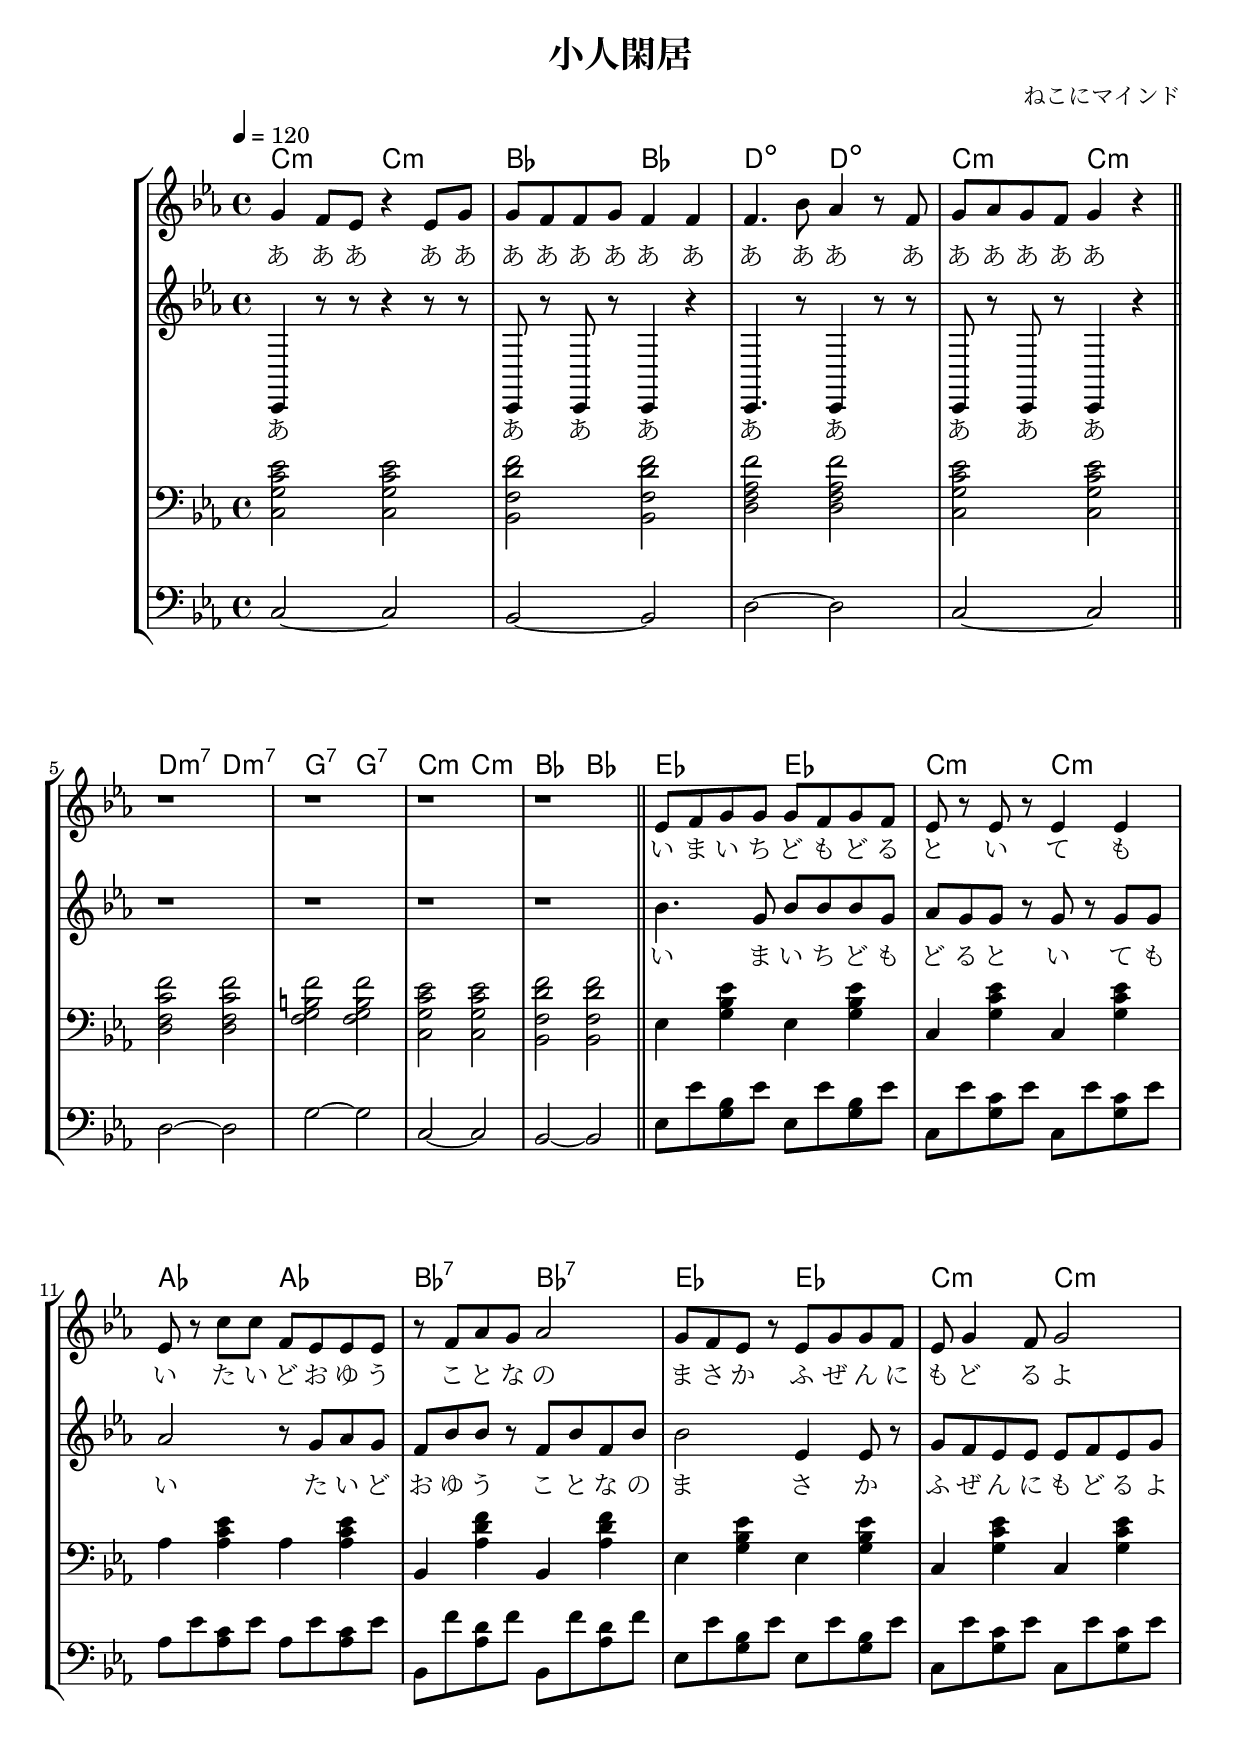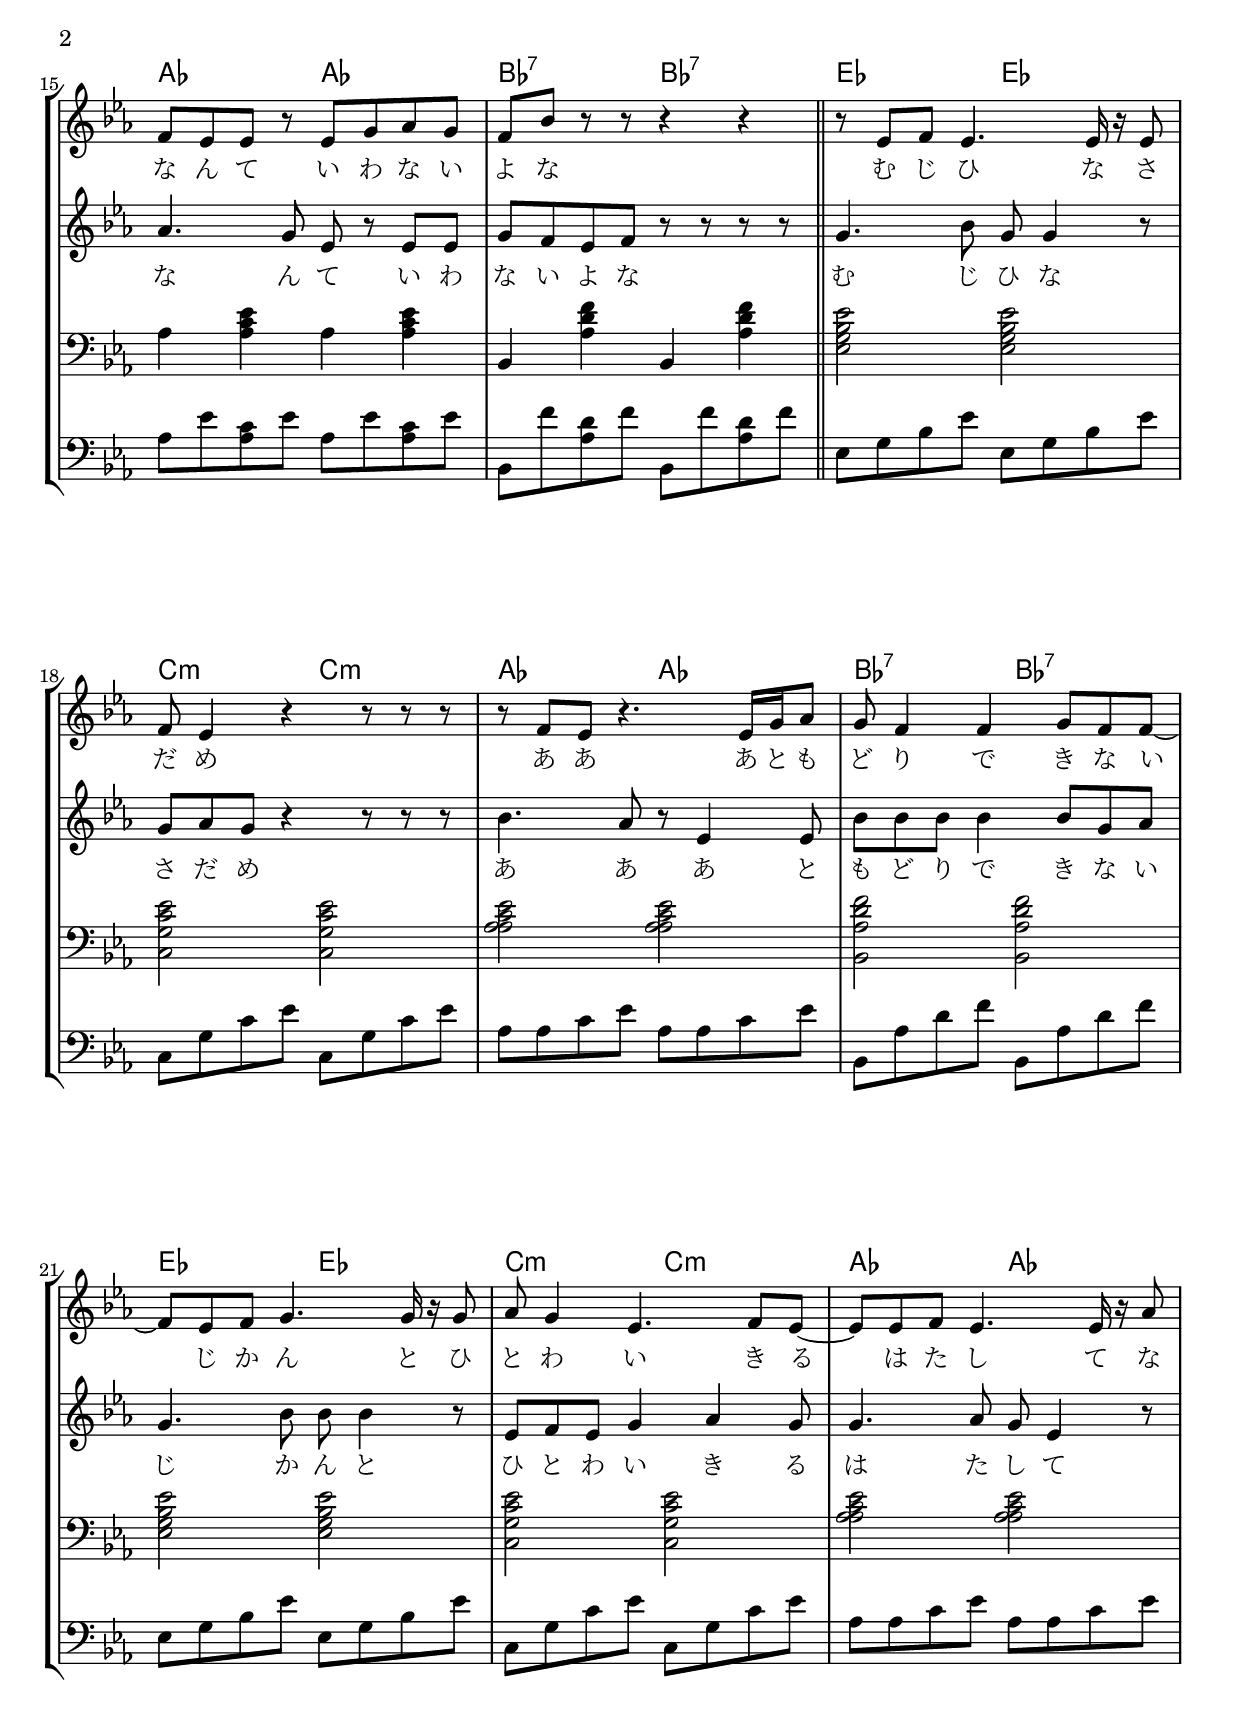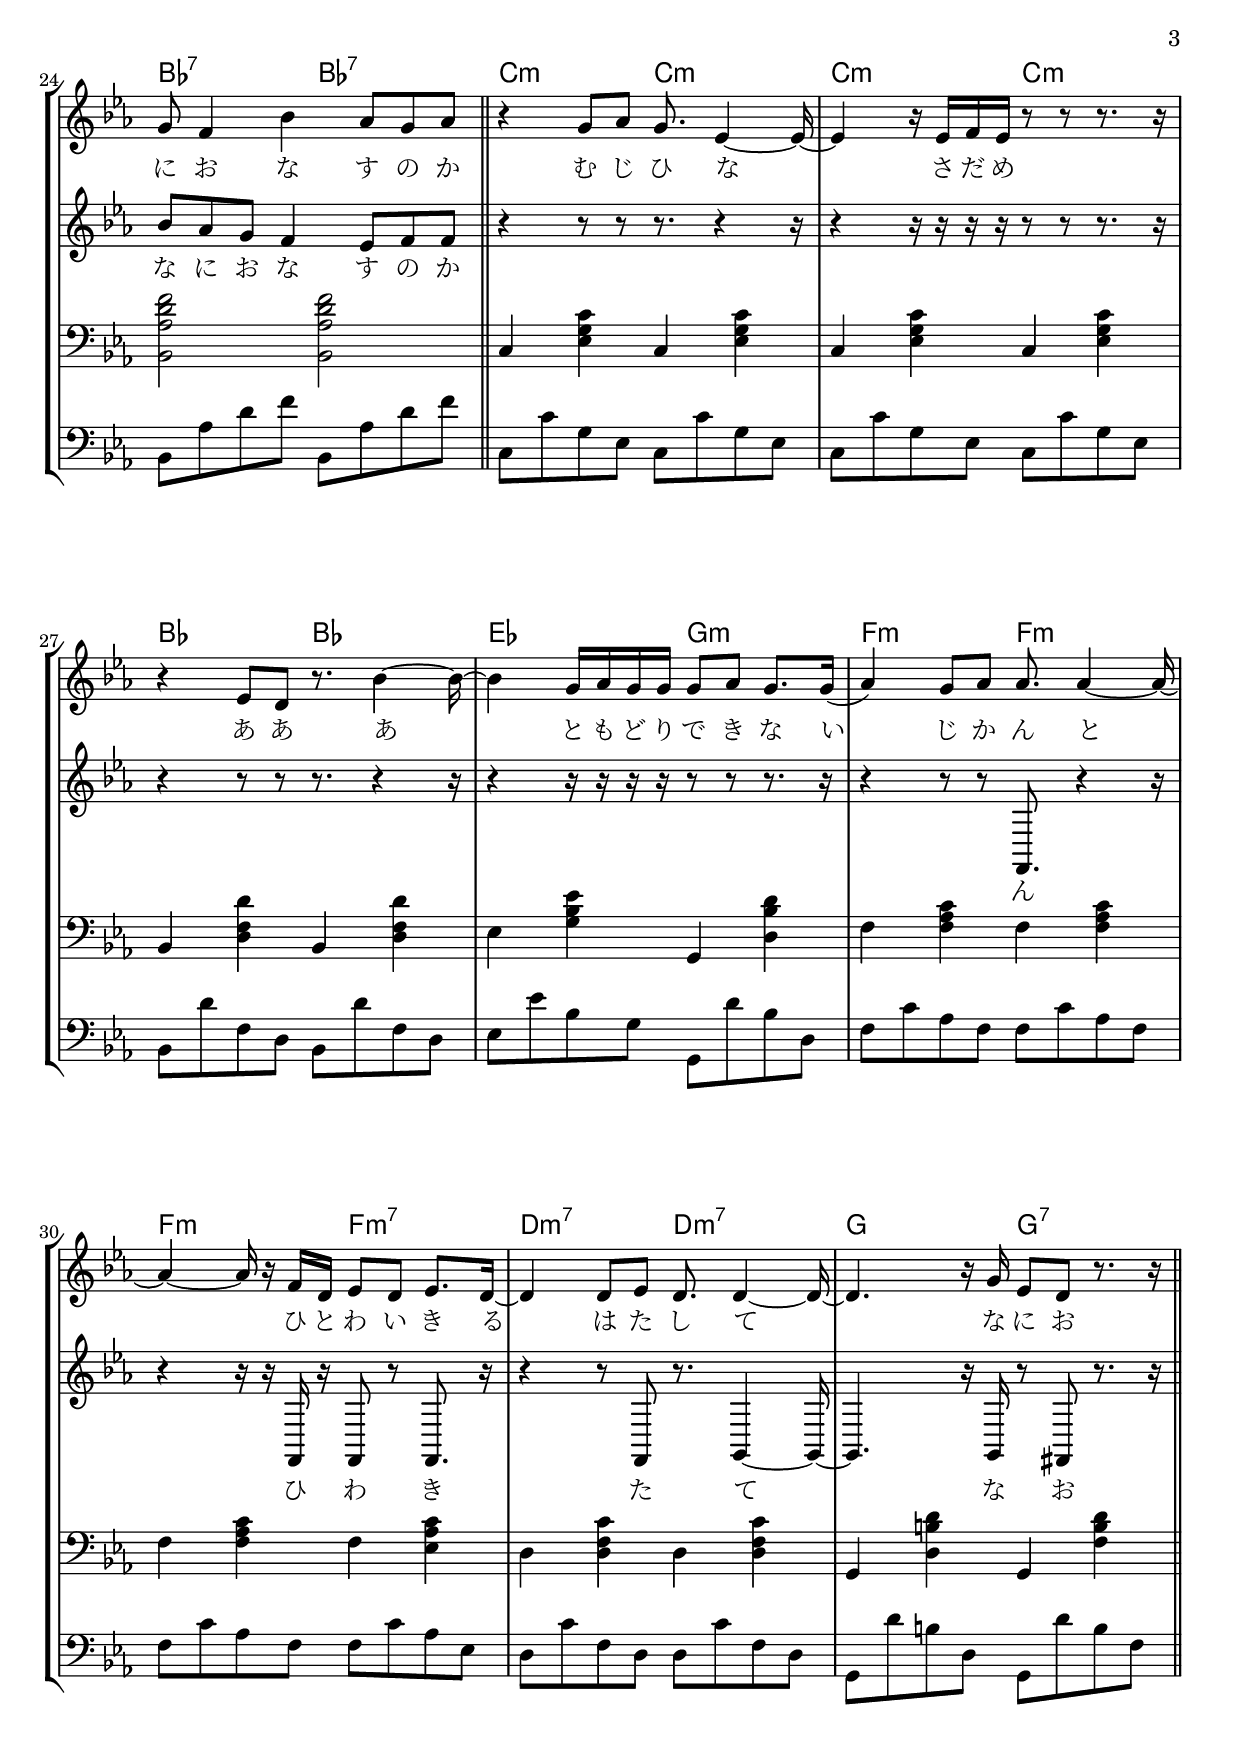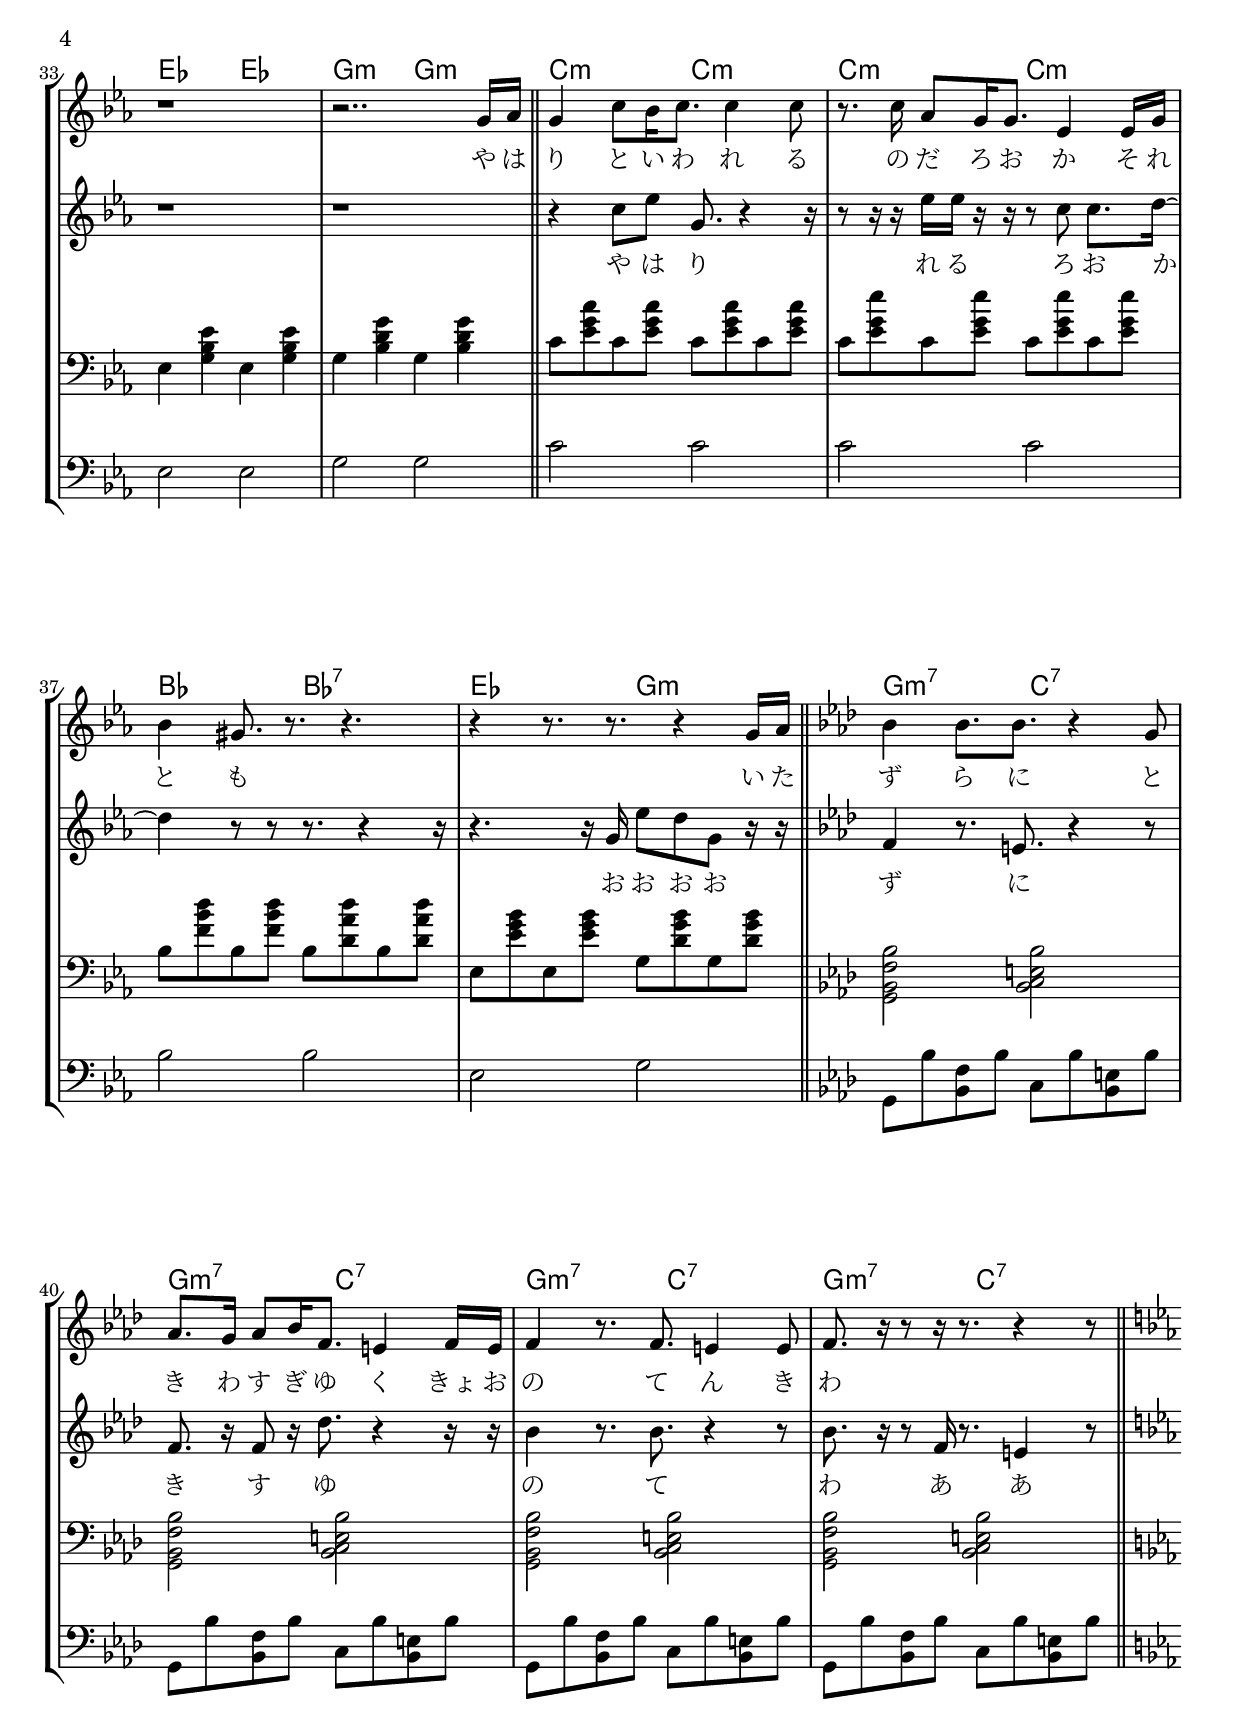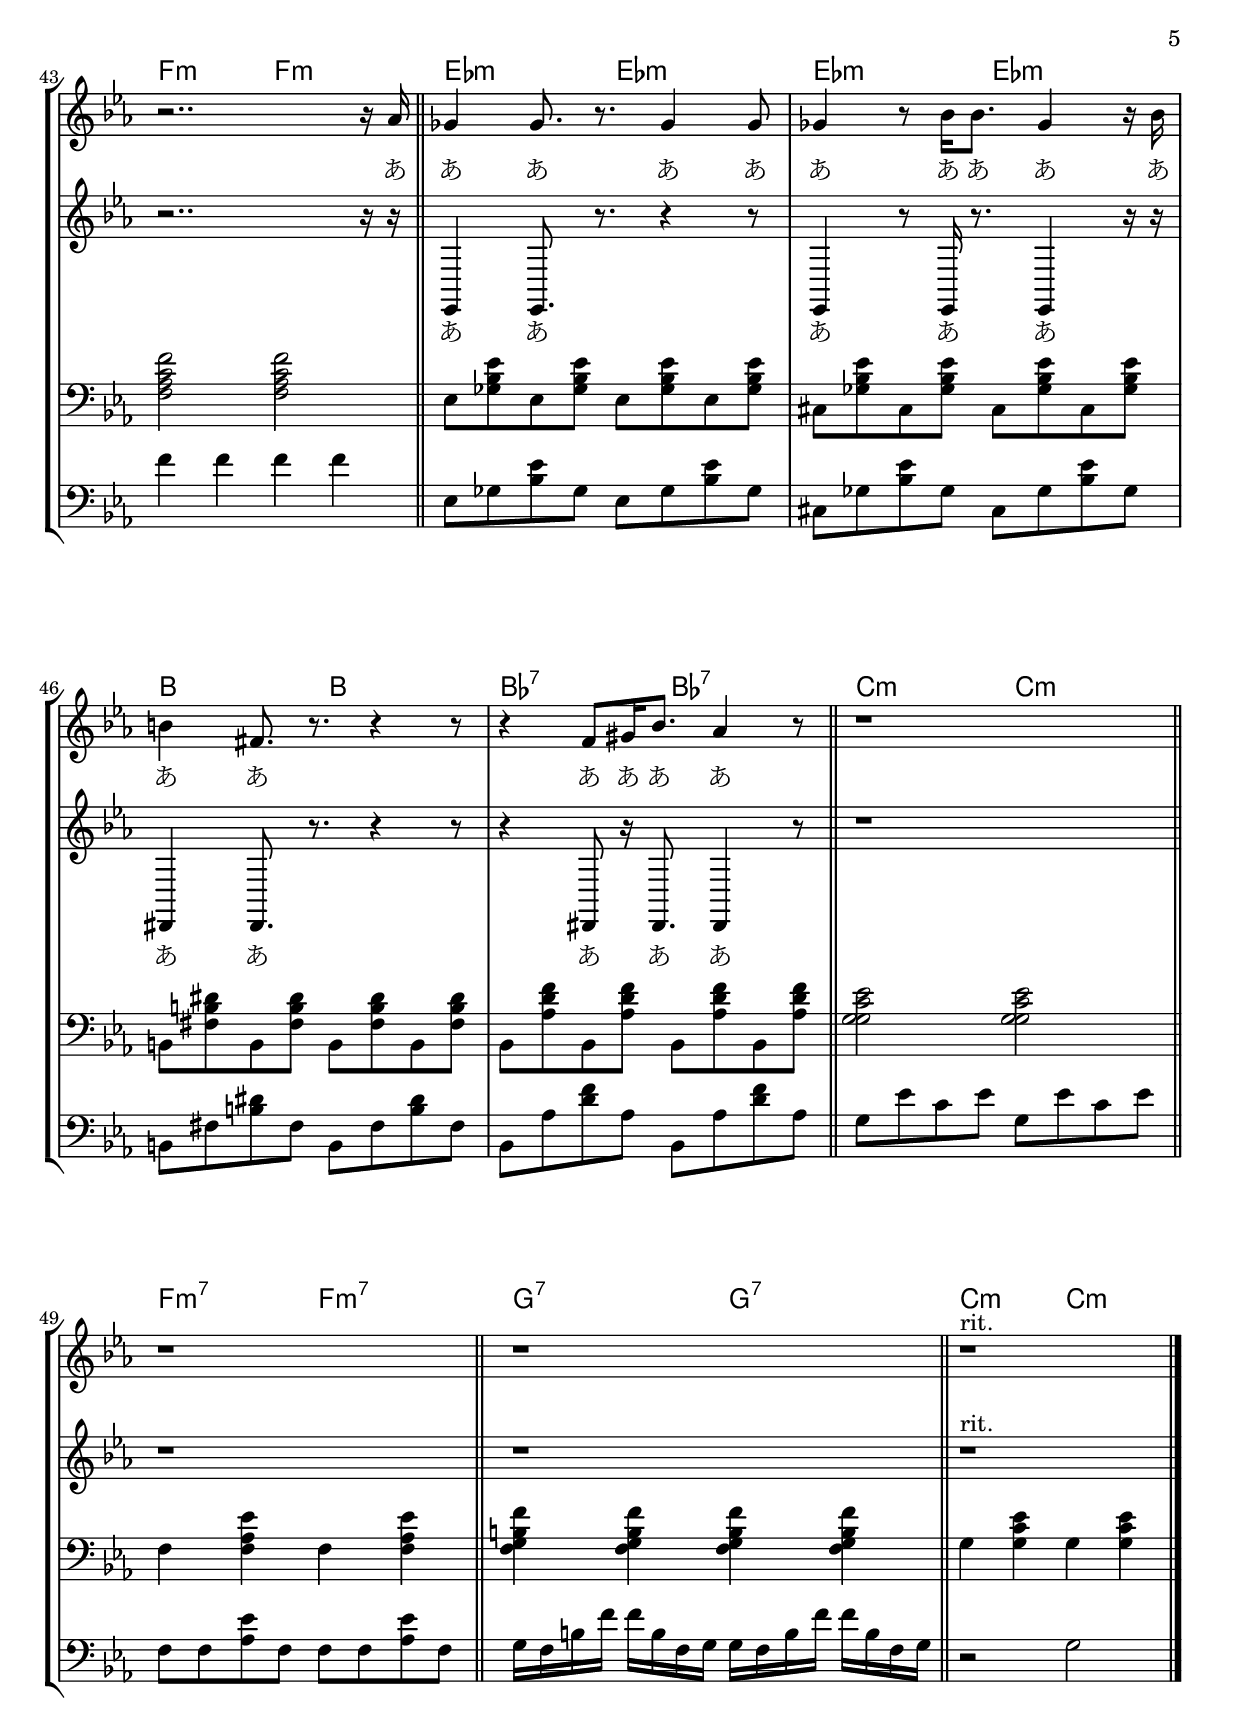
\version "2.12.1"

\header {
	title = \markup {小人閑居}
	composer = \markup \center-column {ねこにマインド}
}

harmony = \chordmode {
	c2:m c:m bes bes d:dim d:dim c:m c:m 

	d:m7 d:m7 g:7 g:7 c:m c:m bes bes 

	es es c:m c:m as as bes:7 bes:7 es es c:m c:m as as bes:7 bes:7 

	es es c:m c:m as as bes:7 bes:7 es es c:m c:m as as bes:7 bes:7 

	c:m c:m c:m c:m bes bes es g:m f:m f:m f:m f:min7 d:min7 d:min7 g g:7 

	es es g:m g:m 

	c:m c:m c:m c:m bes bes:7 es g:m 

	g:min7 c:7 g:min7 c:7 g:min7 c:7 g:min7 c:7 

	f:m f:m 

	es:m es:m es:m es:m b b bes:7 bes:7 

	c:m c:m 

	f:min7 f:min7 

	g:7 g:7 

	c:m c:m 
}

melody = {
	\set Staff.midiInstrument = #"Seashore"
	\set Staff.midiMinimumVolume = #0.7
	\set Staff.midiMaximumVolume = #0.9
		\key es \major
	\tempo 4 = 120
g'4  f'8  es'8  r4  es'8  g'8 
	g'8  f'8  f'8  g'8  f'4  f'4 
	f'4.  bes'8  as'4  r8  f'8 
	g'8  as'8  g'8  f'8  g'4  r4
	r1 | r1 | r1 | r1   
	\set Staff.midiInstrument = #"mmi0.45"
	\set Staff.midiMinimumVolume = #0.7
	\set Staff.midiMaximumVolume = #0.9
	es'8  f'8  g'8  g'8  g'8  f'8  g'8  f'8 
	es'8  r8  es'8  r8  es'4  es'4 
	es'8  r8  c''8  c''8  f'8  es'8  es'8  es'8 
	r8  f'8  as'8  g'8  as'2 
	g'8  f'8  es'8  r8  es'8  g'8  g'8  f'8 
	es'8  g'4  f'8  g'2 
	f'8  es'8  es'8  r8  es'8  g'8  as'8  g'8 
	f'8  bes'8  r8  r8  r4  r4
	\set Staff.midiInstrument = #"mmi0.45"
	\set Staff.midiMinimumVolume = #0.7
	\set Staff.midiMaximumVolume = #0.9
	r8 es'8  f'8  es'4.  es'16  r16  es'8 
	f'8  es'4  r4  r8  r8  r8 
	r8  f'8  es'8  r4.  es'16  g'16  as'8 
	g'8  f'4  f'4  g'8  f'8  f'8~ 
	f'8  es'8  f'8  g'4.  g'16  r16  g'8 
	as'8  g'4  es'4.  f'8  es'8~ 
	es'8  es'8  f'8  es'4.  es'16  r16  as'8 
	g'8  f'4  bes'4  as'8  g'8  as'8
	\set Staff.midiInstrument = #"Flute"
	\set Staff.midiMinimumVolume = #0.7
	\set Staff.midiMaximumVolume = #0.9
	r4 g'8  as'8  g'8.  es'4~es'16~ 
	es'4  r16  es'16  f'16  es'16  r8  r8  r8.  r16 
	r4  es'8  d'8  r8.  bes'4~bes'16~ 
	bes'4  g'16  as'16  g'16  g'16  g'8  as'8  g'8.  g'16 
	(as'4)  g'8  as'8  as'8.  as'4~as'16~ 
	as'4~as'16  r16  f'16  d'16  es'8  d'8  es'8.  d'16~ 
	d'4  d'8  es'8  d'8.  d'4~d'16~ 
	d'4.  r16  g'16  es'8  d'8  r8.  r16
	r1 | r2.. 
	\set Staff.midiInstrument = #"mmi0.45"
	\set Staff.midiMinimumVolume = #0.7
	\set Staff.midiMaximumVolume = #0.9
	g'16  as'16 
	g'4  c''8  bes'16  c''8.  c''4  c''8 
	r8.  c''16  as'8  g'16  g'8.  es'4  es'16  g'16 
	bes'4  gis'8.  r8.  r4. 
	r4  r8.  r8.  	r4 	\set Staff.midiInstrument = #"mmi0.45"
	\set Staff.midiMinimumVolume = #0.7
	\set Staff.midiMaximumVolume = #0.9
	g'16  as'16 
		\key as \major
bes'4  bes'8.  bes'8.  r4  g'8 
	as'8.  g'16  as'8  bes'16  f'8.  e'4  f'16  e'16 
	f'4  r8.  f'8.  e'4  e'8 
	f'8.  r16  r8  r16  r8.  r4  	r8 	\key es \major
	r2.. 
	\set Staff.midiInstrument = #"Trombone"
	\set Staff.midiMinimumVolume = #0.7
	\set Staff.midiMaximumVolume = #0.9
	r16  as'16 
	ges'4  ges'8.  r8.  ges'4  ges'8 
	ges'4  r8  bes'16  bes'8.  ges'4  r16  bes'16 
	b'4  fis'8.  r8.  r4  r8 
	r4  f'8  gis'16  bes'8.  as'4  	r8 	r1   
	r1   
	r1   
	r1^"rit." \bar "|."
}

words = \lyricmode {
	あ  あ  あ  あ  あ  あ  あ  あ  あ  あ  あ  あ  あ  あ  あ  あ  あ  あ  あ  あ  
	
	い  ま  い  ち  ど  も  ど  る  と  い  て  も  い  た  い  ど  お  ゆ  う  こ  と  な  の  ま  さ  か  ふ  ぜ  ん  に  も  ど  る  よ  な  ん  て  い  わ  な  い  よ  な  
	む  じ  ひ  な  さ  だ  め  あ  あ  あ  と  も  ど  り  で  き  な  い  じ  か  ん  と  ひ  と  わ  い  き  る  は  た  し  て  な  に  お  な  す  の  か  
	む  じ  ひ  な  さ  だ  め  あ  あ  あ  と  も  ど  り  で  き  な  い  じ  か  ん  と  ひ  と  わ  い  き  る  は  た  し  て  な  に  お  
	
	や  は  り  と  い  わ  れ  る  の  だ  ろ  お  か  そ  れ  と  も  
	い  た  ず  ら  に  と  き  わ  す  ぎ  ゆ  く  きょ  お  の  て  ん  き  わ  
	
	あ  あ  あ  あ  あ  あ  あ  あ  あ  あ  あ  あ  あ  あ  あ  あ  
	
	
	
	
}

secondmelody = {
	\set Staff.midiInstrument = #"Electric Grand"
	\set Staff.midiMinimumVolume = #0.7
	\set Staff.midiMaximumVolume = #0.9
		\key es \major
	\tempo 4 = 120
c,4  r8  r8  r4  r8  r8 
	c,8  r8  c,8  r8  c,4  r4 
	c,4.  r8  c,4  r8  r8 
	c,8  r8  c,8  r8  c,4  r4
	r1 | r1 | r1 | r1   
	\set Staff.midiInstrument = #"Electric Grand"
	\set Staff.midiMinimumVolume = #0.7
	\set Staff.midiMaximumVolume = #0.9
	bes'4.  g'8  bes'8  bes'8  bes'8  g'8 
	as'8  g'8  g'8  r8  g'8  r8  g'8  g'8 
	as'2  r8  g'8  as'8  g'8 
	f'8  bes'8  bes'8  r8  f'8  bes'8  f'8  bes'8 
	bes'2  es'4  es'8  r8 
	g'8  f'8  es'8  es'8  es'8  f'8  es'8  g'8 
	as'4.  g'8  es'8  r8  es'8  es'8 
	g'8  f'8  es'8  f'8  r8  r8  r8  r8
	\set Staff.midiInstrument = #"fss0.35"
	\set Staff.midiMinimumVolume = #0.7
	\set Staff.midiMaximumVolume = #0.9
	g'4.  bes'8  g'8  g'4  r8 
	g'8  as'8  g'8  r4  r8  r8  r8 
	bes'4.  as'8  r8  es'4  es'8 
	bes'8  bes'8  bes'8  bes'4  bes'8  g'8  as'8 
	g'4.  bes'8  bes'8  bes'4  r8 
	es'8  f'8  es'8  g'4  as'4  g'8 
	g'4.  as'8  g'8  es'4  r8 
	bes'8  as'8  g'8  f'4  es'8  f'8  f'8
	\set Staff.midiInstrument = #"Acoustic Bass"
	\set Staff.midiMinimumVolume = #0.7
	\set Staff.midiMaximumVolume = #0.9
	r4 r8  r8  r8.  r4 r16 
	r4  r16  r16  r16  r16  r8  r8  r8.  r16 
	r4  r8  r8  r8.  r4 r16 
	r4  r16  r16  r16  r16  r8  r8  r8.  r16 
	r4  r8  r8  f,8.  r4 r16 
	r4 r16  r16  f,16  r16  f,8  r8  f,8.  r16 
	r4  r8  f,8  r8.  g,4~g,16~ 
	g,4.  r16  g,16  r8  fis,8  r8.  r16
	r1 | r1   
	\set Staff.midiInstrument = #"Harpsichord"
	\set Staff.midiMinimumVolume = #0.7
	\set Staff.midiMaximumVolume = #0.9
	r4 c''8  es''8  g'8.  r4 r16 
	r8  r16  r16  es''16  es''16  r16  r16  r8  c''8  c''8.  d''16~ 
	d''4  r8  r8  r8.  r4 r16 
	r4.  r16  g'16  es''8  d''8  g'8  	\set Staff.midiInstrument = #"Electric Grand"
	\set Staff.midiMinimumVolume = #0.7
	\set Staff.midiMaximumVolume = #0.9
	r16  r16 
		\key as \major
f'4  r8.  e'8.  r4  r8 
	f'8.  r16  f'8  r16  des''8.  r4  r16  r16 
	bes'4  r8.  bes'8.  r4  r8 
	bes'8.  r16  r8  f'16  r8.  e'4  	r8 	\key es \major
	r2.. 
	\set Staff.midiInstrument = #"FX 6 (goblins)"
	\set Staff.midiMinimumVolume = #0.7
	\set Staff.midiMaximumVolume = #0.9
	r16  r16 
	es,4  es,8.  r8.  r4  r8 
	es,4  r8  es,16  r8.  es,4  r16  r16 
	dis,4  dis,8.  r8.  r4  r8 
	r4  dis,8  r16  dis,8.  dis,4  	r8 	r1   
	r1   
	r1   
	r1^"rit." \bar "|."
}

secondwords = \lyricmode {
	あ  あ  あ  あ  あ  あ  あ  あ  あ  
	
	い  ま  い  ち  ど  も  ど  る  と  い  て  も  い  た  い  ど  お  ゆ  う  こ  と  な  の  ま  さ  か  ふ  ぜ  ん  に  も  ど  る  よ  な  ん  て  い  わ  な  い  よ  な  
	む  じ  ひ  な  さ  だ  め  あ  あ  あ  と  も  ど  り  で  き  な  い  じ  か  ん  と  ひ  と  わ  い  き  る  は  た  し  て  な  に  お  な  す  の  か  
	ん  ひ  わ  き  た  て  な  お  
	
	や  は  り  れ  る  ろ  お  か  お  お  お  お  
	ず  に  き  す  ゆ  の  て  わ  あ  あ  
	
	あ  あ  あ  あ  あ  あ  あ  あ  あ  あ  
	
	
	
	
}

tempochange = {
	\tempo 4 = 120
	r1 | r1 | r1 | r1 \bar "||"
	\tempo 4 = 120
	r1 | r1 | r1 | r1 \bar "||"
	\tempo 4 = 120
	r1 | r1 | r1 | r1 | r1 | r1 | r1 | r1 \bar "||"
	\tempo 4 = 120
	r1 | r1 | r1 | r1 | r1 | r1 | r1 | r1 \bar "||"
	\tempo 4 = 120
	r1 | r1 | r1 | r1 | r1 | r1 | r1 | r1 \bar "||"
	\tempo 4 = 120
	r1 | r1 \bar "||"
	\tempo 4 = 120
	r1 | r1 | r1 | r1 \bar "||"
	\tempo 4 = 120
	r1 | r1 | r1 | r1 \bar "||"
	\tempo 4 = 120
	r1 \bar "||"
	\tempo 4 = 120
	r1 | r1 | r1 | r1 \bar "||"
	\tempo 4 = 120
	r1 \bar "||"
	\tempo 4 = 120
	r1 \bar "||"
	\tempo 4 = 120
	r1 \bar "||"
	\tempo 4 = 120
	\tempo 4 = 90 r2 \tempo 4 = 80 r2 \bar "|."
}

mainacc = {
	\clef bass
	\set Staff.midiInstrument = #"Acoustic grand"
	\set Staff.midiMinimumVolume = #0.3
	\set Staff.midiMaximumVolume = #0.6
	\key es \major
	\tempo 4 = 120
	<c g c' es'>2
	<c g c' es'>2
	<bes, f d' f'>2
	<bes, f d' f'>2
	<d f as f'>2
	<d f as f'>2
	<c g c' es'>2
	<c g c' es'>2
	\bar "||"

	\set Staff.midiInstrument = #"Acoustic grand"
	\set Staff.midiMinimumVolume = #0.3
	\set Staff.midiMaximumVolume = #0.6
	<d f c' f'>2
	<d f c' f'>2
	<g f b f'>2
	<g f b f'>2
	<c g c' es'>2
	<c g c' es'>2
	<bes, f d' f'>2
	<bes, f d' f'>2
	\bar "||"

	\set Staff.midiInstrument = #"Acoustic grand"
	\set Staff.midiMinimumVolume = #0.3
	\set Staff.midiMaximumVolume = #0.6
	es4 <g bes es'>4
	es4 <g bes es'>4
	c4 <g c' es'>4
	c4 <g c' es'>4
	as4 <as c' es'>4
	as4 <as c' es'>4
	bes,4 <as d' f'>4
	bes,4 <as d' f'>4
	es4 <g bes es'>4
	es4 <g bes es'>4
	c4 <g c' es'>4
	c4 <g c' es'>4
	as4 <as c' es'>4
	as4 <as c' es'>4
	bes,4 <as d' f'>4
	bes,4 <as d' f'>4
	\bar "||"

	\set Staff.midiInstrument = #"Acoustic grand"
	\set Staff.midiMinimumVolume = #0.3
	\set Staff.midiMaximumVolume = #0.6
	<es g bes es'>2
	<es g bes es'>2
	<c g c' es'>2
	<c g c' es'>2
	<as as c' es'>2
	<as as c' es'>2
	<bes, as d' f'>2
	<bes, as d' f'>2
	<es g bes es'>2
	<es g bes es'>2
	<c g c' es'>2
	<c g c' es'>2
	<as as c' es'>2
	<as as c' es'>2
	<bes, as d' f'>2
	<bes, as d' f'>2
	\bar "||"

	\set Staff.midiInstrument = #"Acoustic grand"
	\set Staff.midiMinimumVolume = #0.3
	\set Staff.midiMaximumVolume = #0.6
	c4 <es g c'>4
	c4 <es g c'>4
	c4 <es g c'>4
	c4 <es g c'>4
	bes,4 <d f d'>4
	bes,4 <d f d'>4
	es4 <g bes es'>4
	g,4 <d bes d'>4
	f4 <f as c'>4
	f4 <f as c'>4
	f4 <f as c'>4
	f4 <es as c'>4
	d4 <d f c'>4
	d4 <d f c'>4
	g,4 <d b d'>4
	g,4 <f b d'>4
	\bar "||"

	\set Staff.midiInstrument = #"Acoustic grand"
	\set Staff.midiMinimumVolume = #0.3
	\set Staff.midiMaximumVolume = #0.6
	es4 <g bes es'>4
	es4 <g bes es'>4
	g4 <bes d' g'>4
	g4 <bes d' g'>4
	\bar "||"

	\set Staff.midiInstrument = #"Acoustic grand"
	\set Staff.midiMinimumVolume = #0.3
	\set Staff.midiMaximumVolume = #0.6
	c'8 <es' g' c''> c' <es' g' c''>
	c'8 <es' g' c''> c' <es' g' c''>
	c'8 <es' g' es''> c' <es' g' es''>
	c'8 <es' g' es''> c' <es' g' es''>
	bes8 <f' bes' d''> bes <f' bes' d''>
	bes8 <d' as' d''> bes <d' as' d''>
	es8 <es' g' bes'> es <es' g' bes'>
	g8 <d' g' bes'> g <d' g' bes'>
	\bar "||"

	\set Staff.midiInstrument = #"Acoustic grand"
	\set Staff.midiMinimumVolume = #0.3
	\set Staff.midiMaximumVolume = #0.6
	\key as \major
	<g, bes, f bes>2
	<c bes, e bes>2
	<g, bes, f bes>2
	<c bes, e bes>2
	<g, bes, f bes>2
	<c bes, e bes>2
	<g, bes, f bes>2
	<c bes, e bes>2
	\bar "||"

	\set Staff.midiInstrument = #"Acoustic grand"
	\set Staff.midiMinimumVolume = #0.3
	\set Staff.midiMaximumVolume = #0.6
	\key es \major
	<f as c' f'>2
	<f as c' f'>2
	\bar "||"

	\set Staff.midiInstrument = #"Acoustic grand"
	\set Staff.midiMinimumVolume = #0.3
	\set Staff.midiMaximumVolume = #0.6
	es8 <ges bes es'> es <ges bes es'>
	es8 <ges bes es'> es <ges bes es'>
	cis8 <ges bes es'> cis <ges bes es'>
	cis8 <ges bes es'> cis <ges bes es'>
	b,8 <fis b dis'> b, <fis b dis'>
	b,8 <fis b dis'> b, <fis b dis'>
	bes,8 <as d' f'> bes, <as d' f'>
	bes,8 <as d' f'> bes, <as d' f'>
	\bar "||"

	\set Staff.midiInstrument = #"Electric Grand"
	\set Staff.midiMinimumVolume = #0.3
	\set Staff.midiMaximumVolume = #0.6
	<g g c' es'>2
	<g g c' es'>2
	\bar "||"

	\set Staff.midiInstrument = #"Acoustic grand"
	\set Staff.midiMinimumVolume = #0.3
	\set Staff.midiMaximumVolume = #0.6
	f4 <f as es'>4
	f4 <f as es'>4
	\bar "||"

	\set Staff.midiInstrument = #"Electric Piano2"
	\set Staff.midiMinimumVolume = #0.3
	\set Staff.midiMaximumVolume = #0.6
	<g f b f'>4 <g f b f'>4
	<g f b f'>4 <g f b f'>4
	\bar "||"

	\set Staff.midiInstrument = #"Acoustic grand"
	\set Staff.midiMinimumVolume = #0.3
	\set Staff.midiMaximumVolume = #0.6
	g4 <g c' es'>4
	g4 <g c' es'>4
	\bar "|."
}

subacc = {
	\clef bass
	\set Staff.midiInstrument = #"Blown Bottle"
	\set Staff.midiMinimumVolume = #0.3
	\set Staff.midiMaximumVolume = #0.6
	\key es \major
	\tempo 4 = 120
	c2
	~c2
	bes,2
	~bes,2
	d2
	~d2
	c2
	~c2
	\bar "||"

	\set Staff.midiInstrument = #"Lead 6 (voice)"
	\set Staff.midiMinimumVolume = #0.3
	\set Staff.midiMaximumVolume = #0.6
	d2
	~d2
	g2
	~g2
	c2
	~c2
	bes,2
	~bes,2
	\bar "||"

	\set Staff.midiInstrument = #"Pad 7 (halo)"
	\set Staff.midiMinimumVolume = #0.3
	\set Staff.midiMaximumVolume = #0.6
	es8 es' <g bes> es'
	es8 es' <g bes> es'
	c8 es' <g c'> es'
	c8 es' <g c'> es'
	as8 es' <as c'> es'
	as8 es' <as c'> es'
	bes,8 f' <as d'> f'
	bes,8 f' <as d'> f'
	es8 es' <g bes> es'
	es8 es' <g bes> es'
	c8 es' <g c'> es'
	c8 es' <g c'> es'
	as8 es' <as c'> es'
	as8 es' <as c'> es'
	bes,8 f' <as d'> f'
	bes,8 f' <as d'> f'
	\bar "||"

	\set Staff.midiInstrument = #"Viola"
	\set Staff.midiMinimumVolume = #0.3
	\set Staff.midiMaximumVolume = #0.6
	es8 g8 bes8 es'8
	es8 g8 bes8 es'8
	c8 g8 c'8 es'8
	c8 g8 c'8 es'8
	as8 as8 c'8 es'8
	as8 as8 c'8 es'8
	bes,8 as8 d'8 f'8
	bes,8 as8 d'8 f'8
	es8 g8 bes8 es'8
	es8 g8 bes8 es'8
	c8 g8 c'8 es'8
	c8 g8 c'8 es'8
	as8 as8 c'8 es'8
	as8 as8 c'8 es'8
	bes,8 as8 d'8 f'8
	bes,8 as8 d'8 f'8
	\bar "||"

	\set Staff.midiInstrument = #"Viola"
	\set Staff.midiMinimumVolume = #0.3
	\set Staff.midiMaximumVolume = #0.6
	c8 c' g es
	c8 c' g es
	c8 c' g es
	c8 c' g es
	bes,8 d' f d
	bes,8 d' f d
	es8 es' bes g
	g,8 d' bes d
	f8 c' as f
	f8 c' as f
	f8 c' as f
	f8 c' as es
	d8 c' f d
	d8 c' f d
	g,8 d' b d
	g,8 d' b f
	\bar "||"

	\set Staff.midiInstrument = #"Vibraphone"
	\set Staff.midiMinimumVolume = #0.3
	\set Staff.midiMaximumVolume = #0.6
	es2
	es2
	g2
	g2
	\bar "||"

	\set Staff.midiInstrument = #"Pad 4 (choir)"
	\set Staff.midiMinimumVolume = #0.3
	\set Staff.midiMaximumVolume = #0.6
	c'2
	c'2
	c'2
	c'2
	bes2
	bes2
	es2
	g2
	\bar "||"

	\set Staff.midiInstrument = #"Marimba"
	\set Staff.midiMinimumVolume = #0.3
	\set Staff.midiMaximumVolume = #0.6
	\key as \major
	g,8 bes <bes, f> bes
	c8 bes <bes, e> bes
	g,8 bes <bes, f> bes
	c8 bes <bes, e> bes
	g,8 bes <bes, f> bes
	c8 bes <bes, e> bes
	g,8 bes <bes, f> bes
	c8 bes <bes, e> bes
	\bar "||"

	\set Staff.midiInstrument = #"Bird Tweet"
	\set Staff.midiMinimumVolume = #0.3
	\set Staff.midiMaximumVolume = #0.6
	\key es \major
	f'4 f'4
	f'4 f'4
	\bar "||"

	\set Staff.midiInstrument = #"Lead 6 (voice)"
	\set Staff.midiMinimumVolume = #0.3
	\set Staff.midiMaximumVolume = #0.6
	es8 ges <bes es'> ges
	es8 ges <bes es'> ges
	cis8 ges <bes es'> ges
	cis8 ges <bes es'> ges
	b,8 fis <b dis'> fis
	b,8 fis <b dis'> fis
	bes,8 as <d' f'> as
	bes,8 as <d' f'> as
	\bar "||"

	\set Staff.midiInstrument = #"Choir Aahs"
	\set Staff.midiMinimumVolume = #0.3
	\set Staff.midiMaximumVolume = #0.6
	g8 es' c' es'
	g8 es' c' es'
	\bar "||"

	\set Staff.midiInstrument = #"Pad 5 (bowed)"
	\set Staff.midiMinimumVolume = #0.3
	\set Staff.midiMaximumVolume = #0.6
	f8 f <as es'> f
	f8 f <as es'> f
	\bar "||"

	\set Staff.midiInstrument = #"Pad 3 (polysynth)"
	\set Staff.midiMinimumVolume = #0.3
	\set Staff.midiMaximumVolume = #0.6
	g16 f b f' f' b f g
	g16 f b f' f' b f g
	\bar "||"

	\set Staff.midiInstrument = #"Pad 8 (sweep)"
	\set Staff.midiMinimumVolume = #0.3
	\set Staff.midiMaximumVolume = #0.6
	r2
	g2
	\bar "|."
}

percA = {
	\drummode {
	r1 |r1 |r1 |r1 \bar "||"
	r1  |r2. hho4  |r1  |r2. hho4  \bar "||"
	r1  |r1  |r1  |r1  |r1  |r1  |r1  |r2 r8 hho4 hho8  \bar "||"
	hh4 hh8 hh2 r8  |\times 16/32{ hh2 hh8. hh8. hh4. hh2. } |hh4 hh8 hh2 r8  |hh4 hh8 hh4 hh4.  |hh4 hh8 hh2 r8  |\times 16/32{ hh2 hh8. hh8. hh4. hh2. } |hh4 hh8 hh2 r8  |\times 16/32{ hh2 hh8. hh1 r4 r16 } \bar "||"
	r1  |r1  |r1  |r1  |r1  |r1  |r1  |r2 r8 hho4 hho8  \bar "||"
	r4 hh4 hh4 hh4  |r1  \bar "||"
	r8 cymr16 cymr16 cymr8 cymr16 cymr16 cymr8 cymr16 cymr16 cymr8 cymr8  |cymr8 cymr16 cymr16 cymr8 cymr16 cymr16 cymr8 cymr16 cymr16 cymr8 cymr8  |cymr8 cymr16 cymr16 cymr8 cymr16 cymr16 cymr8 cymr16 cymr16 cymr8 cymr16 cymr16  |cymr8 cymr16 cymr16 cymr8 cymr16 cymr16 cymr8 cymr16 cymr16 cymr8 cymr8  \bar "||"
	cymr4 cymr4 cymr4 cymr4  |cymr4 cymr8 cymr16 cymr16 cymr4 cymr4  |cymr4 cymr4 cymr4 cymr4  |cymr4 cymr2.  \bar "||"
	r1 \bar "||"
	hh4 hh8 hh2 r8  |\times 16/32{ hh2 hh8. hh8. hh4. hh2. } |hh4 hh8 hh2 r8  |\times 16/32{ hh2 hh8. hh1 r4 r16 } \bar "||"
	r1 \bar "||"
	r2 r8 hho4 hho8  \bar "||"
	r8 sn8 sn4 sn8 sn8 sn16 sn8 sn16  \bar "||"
	\times 16/32{ hh2 hh8. hh1 r4 r16 } \bar "|."
	}
}

percB = {
	\drummode {
	r1 |r1 |r1 |r1 \bar "||"
	r16 hhp16 hhp8 hhp16 hhp8 hhp2 r16  |r16 hhp16 hhp8 hhp16 hhp8 hhp2 r16  |r16 hhp16 hhp8 hhp16 hhp8 hhp2 r16  |r16 hhp16 hhp8 hhp16 hhp8 hhp2 hhp16  \bar "||"
	r4. hhp2 hhp8  |r4. hhp2 hhp8  |r4. hhp2 hhp8  |r4. hhp2 hhp8  |r4. hhp2 hhp8  |r4. hhp2 hhp8  |r4. hhp2 hhp8  |hhp4 hhp4 hhp4 hhp4  \bar "||"
	r16 hhp8 hhp8 hhp2 r8.  |\times 16/32{ r8 hhp4 hhp4 hhp8 hhp2 r8 hhp2 r8 } |r16 hhp8 hhp8 hhp2 r8.  |r16 hhp8 hhp8 hhp8. hhp2  |r16 hhp8 hhp8 hhp2 r8.  |\times 16/32{ r8 hhp4 hhp4 hhp8 hhp2 r8 hhp2 r8 } |r16 hhp8 hhp8 hhp2 r8.  |\times 16/32{ r8 hhp4 hhp4 hhp8 hhp1 r4 } \bar "||"
	r4. hhp2 hhp8  |r4. hhp2 hhp8  |r4. hhp2 hhp8  |r4. hhp2 hhp8  |r4. hhp2 hhp8  |r4. hhp2 hhp8  |r4. hhp2 hhp8  |hhp4 hhp4 hhp4 hhp4  \bar "||"
	r4 sn8 sn4. sn4  |sn16 sn16 sn16 sn16 sn16 sn16 sn16 sn16 sn16 sn16 sn16 sn16 sn16 sn16 sn16 sn16  \bar "||"
	r4 sn2 sn4  |r4 sn8 sn4. sn4  |r4 sn2 sn4  |r4 sn2 sn8 sn16 sn16  \bar "||"
	r2 sn2  |r2 sn2  |r2 sn2  |r8 sn8 sn2.  \bar "||"
	r1 \bar "||"
	r16 hhp8 hhp8 hhp2 r8.  |\times 16/32{ r8 hhp4 hhp4 hhp8 hhp2 r8 hhp2 r8 } |r16 hhp8 hhp8 hhp2 r8.  |\times 16/32{ r8 hhp4 hhp4 hhp8 hhp1 r4 } \bar "||"
	r1 \bar "||"
	hhp4 hhp4 hhp4 hhp4  \bar "||"
	r1  \bar "||"
	\times 16/32{ r8 hhp4 hhp4 hhp8 hhp1 r4 } \bar "|."
	}
}

percC = {
	\drummode {
	r1 |r1 |r1 |r1 \bar "||"
	hh8. hh8. hh2 r8  |hh8. hh8. hh2 hh8  |hh8. hh8. hh2 r8  |hh8. hh8. hh4 hh4 hh8  \bar "||"
	hh4 hh4 hh4 hh4  |hh4 hh4 hh4 hh4  |hh4 hh4 hh4 hh4  |hh4 hh4 hh4 hh4  |hh4 hh4 hh4 hh4  |hh4 hh4 hh4 hh4  |hh4 hh4 hh4 hh4  |r4. hh2 r8  \bar "||"
	r1  |\times 16/32{ r1 r2 hho2 } |r1  |\times 16/32{ r1 r2 hho2 } |r1  |\times 16/32{ r1 r2 hho2 } |r1  |\times 16/32{ r1 r2 hho2 } \bar "||"
	hh4 hh4 hh4 hh4  |hh4 hh4 hh4 hh4  |hh4 hh4 hh4 hh4  |hh4 hh4 hh4 hh4  |hh4 hh4 hh4 hh4  |hh4 hh4 hh4 hh4  |hh4 hh4 hh4 hh4  |r4. hh2 r8  \bar "||"
	bd4 bd4 bd4 bd4  |bd4 bd4 bd8 bd8 bd8 bd8  \bar "||"
	bd8. bd16 bd8. bd16 bd8. bd16 bd8. bd16  |bd8. bd16 bd8. bd16 bd8. bd16 bd4  |bd8. bd16 bd8. bd16 bd8. bd16 bd8. bd16  |bd8. bd16 bd8. bd16 bd8. bd16 bd8. bd16  \bar "||"
	bd2. r8 bd8  |bd2. r8 bd8  |bd2. r8 bd8  |bd2 r8 bd4.  \bar "||"
	r1 \bar "||"
	r1  |\times 16/32{ r1 r2 hho2 } |r1  |\times 16/32{ r1 r2 hho2 } \bar "||"
	r1 \bar "||"
	r4. hh2 r8  \bar "||"
	toml8 toml8 toml8 toml8 toml8 toml8 toml8 toml8  \bar "||"
	r1  \bar "|."
	}
}

percD = {
	\drummode {
	r1 |r1 |r1 |r1 \bar "||"
	r2 ss2  |r2 ss2  |r2 ss2  |r2 ss2  \bar "||"
	bd2. r8 bd8  |bd8. bd8. bd2 bd8  |bd2. r8 bd8  |bd8. bd8. bd2 bd8  |bd2. r8 bd8  |bd8. bd8. bd2 bd8  |bd2. r8 bd8  |bd8. bd4. r16 bd4 bd8  \bar "||"
	bd8. bd8. bd2 bd8  |\times 16/32{ bd4. bd4. bd2 bd2 bd4 } |bd8. bd8. bd2 bd8  |bd8. bd8. bd2 r8  |bd8. bd8. bd2 bd8  |\times 16/32{ bd4. bd4. bd2 bd2 bd4 } |bd8. bd8. bd2 bd8  |\times 16/32{ bd4. bd4. bd8 bd2 r8 bd2 } \bar "||"
	bd2. r8 bd8  |bd8. bd8. bd2 bd8  |bd2. r8 bd8  |bd8. bd8. bd2 bd8  |bd2. r8 bd8  |bd8. bd8. bd2 bd8  |bd2. r8 bd8  |bd8. bd4. r16 bd4 bd8  \bar "||"
	r8 hhp4 hhp4 hhp4 hhp8  |r8 hhp4 hhp4 hhp4 hhp8  \bar "||"
	r1  |r2 r16 tommh4. r16  |r1  |r4. tommh2 r8  \bar "||"
	r1 |r1 |r1 |r8. tommh8. tommh2 r8  \bar "||"
	r1 \bar "||"
	bd8. bd8. bd2 bd8  |\times 16/32{ bd4. bd4. bd2 bd2 bd4 } |bd8. bd8. bd2 bd8  |\times 16/32{ bd4. bd4. bd8 bd2 r8 bd2 } \bar "||"
	r1 \bar "||"
	bd8. bd4. r16 bd4 bd8  \bar "||"
	r4. r16 tomfh2 r16  \bar "||"
	\times 16/32{ bd4. bd4. bd8 bd2 r8 bd2 } \bar "|."
	}
}

percE = {
	\drummode {
	r1 |r1 |r1 |r1 \bar "||"
	bd2 r8 bd4 bd8  |bd4. bd4 bd4 bd8  |bd2 r8 bd4 bd8  |bd4. bd4 bd4.  \bar "||"
	r1 | r1 | r1 | r1 | r1 | r1 | r1 | r1 \bar "||"
	r2 ss2  |\times 16/32{ r1 ss1 } |r2 ss2  |\times 16/32{ r1 ss1 } |r2 ss2  |\times 16/32{ r1 ss1 } |r2 ss2  |\times 16/32{ r1 ss1 } \bar "||"
	r1 | r1 | r1 | r1 | r1 | r1 | r1 | r1 \bar "||"
	cymc1  |r1 \bar "||"
	r1  |r2. r8 toml8  |r1  |r2 r16 toml4. r16  \bar "||"
	r1 |r1 |r1 |r2. toml8 toml8  \bar "||"
	r1 \bar "||"
	r2 ss2  |\times 16/32{ r1 ss1 } |r2 ss2  |\times 16/32{ r1 ss1 } \bar "||"
	r1 \bar "||"
	r1 \bar "||"
	bd4. bd8 bd4 r16 bd8.  \bar "||"
	r2 ss2  \bar "|."
	}
}

percF = {
	\drummode {
	r1 | r1 | r1 | r1 \bar "||"
	r1 | r1 | r1 | r1 \bar "||"
	r1 | r1 | r1 | r1 | r1 | r1 | r1 | r1 \bar "||"
	r1 |r1 |r1 |r2 r8. sn16 sn4  |r1 |r1 |r1 |\times 16/32{ r1 sn4 sn8 sn2 r8 } \bar "||"
	r1 | r1 | r1 | r1 | r1 | r1 | r1 | r1 \bar "||"
	r1 | r1 \bar "||"
	cymc1  |r1 |r1 |r1 \bar "||"
	r1 |r1 |r1 |hho1  \bar "||"
	r1 \bar "||"
	r1 |r1 |r1 |\times 16/32{ r1 sn4 sn8 sn2 r8 } \bar "||"
	r1 \bar "||"
	r1 \bar "||"
	cymc1  \bar "||"
	\times 16/32{ r1 sn4 sn8 sn2 r8 } \bar "|."
	}
}

percG = {
	\drummode {
	r1 | r1 | r1 | r1 \bar "||"
	r1 | r1 | r1 | r1 \bar "||"
	r1 | r1 | r1 | r1 | r1 | r1 | r1 | r1 \bar "||"
	r1 |r1 |r1 |r2. r8 tomml8  |r1 |r1 |r1 |r2. r8 tomml8  \bar "||"
	r1 | r1 | r1 | r1 | r1 | r1 | r1 | r1 \bar "||"
	r1 | r1 \bar "||"
	r1 | r1 | r1 | r1 \bar "||"
	r1 | r1 | r1 | r1 \bar "||"
	r1 \bar "||"
	r1 |r1 |r1 |r2. r8 tomml8  \bar "||"
	r1 \bar "||"
	r1 \bar "||"
	r1 \bar "||"
	r1 \bar "|."
	}
}

percH = {
	\drummode {
	r1 | r1 | r1 | r1 \bar "||"
	r1 | r1 | r1 | r1 \bar "||"
	r1 | r1 | r1 | r1 | r1 | r1 | r1 | r1 \bar "||"
	r1 |r1 |r1 |r1 |r1 |r1 |r1 |\times 16/32{ r1 r2 r8 tommh4. } \bar "||"
	r1 | r1 | r1 | r1 | r1 | r1 | r1 | r1 \bar "||"
	r1 | r1 \bar "||"
	r1 | r1 | r1 | r1 \bar "||"
	r1 | r1 | r1 | r1 \bar "||"
	r1 \bar "||"
	r1 |r1 |r1 |\times 16/32{ r1 r2 r8 tommh4. } \bar "||"
	r1 \bar "||"
	r1 \bar "||"
	r1 \bar "||"
	\times 16/32{ r1 r2 r8 tommh4. } \bar "|."
	}
}

percI = {
	\drummode {
	r1 | r1 | r1 | r1 \bar "||"
	r1 | r1 | r1 | r1 \bar "||"
	r1 | r1 | r1 | r1 | r1 | r1 | r1 | r1 \bar "||"
	r1 |r1 |r1 |r1 |r1 |r1 |r1 |\times 16/32{ r1 r2. tomfh4 } \bar "||"
	r1 | r1 | r1 | r1 | r1 | r1 | r1 | r1 \bar "||"
	r1 | r1 \bar "||"
	r1 | r1 | r1 | r1 \bar "||"
	r1 | r1 | r1 | r1 \bar "||"
	r1 \bar "||"
	r1 |r1 |r1 |\times 16/32{ r1 r2. tomfh4 } \bar "||"
	r1 \bar "||"
	r1 \bar "||"
	r1 \bar "||"
	\times 16/32{ r1 r2. tomfh4 } \bar "|."
	}
}

\score {
	<<
		\new StaffGroup <<
			\new ChordNames {\harmony}
			\new Voice = "melody" {\melody}
			\new Lyrics \lyricsto "melody" \words
			\new Voice = "secondmelody" {\secondmelody}
			\new Lyrics \lyricsto "secondmelody" \secondwords
			\new Staff = "mainacc" {\mainacc}
			\new Staff = "subacc" {\subacc}
		>>
	>>
	\layout { }
}
